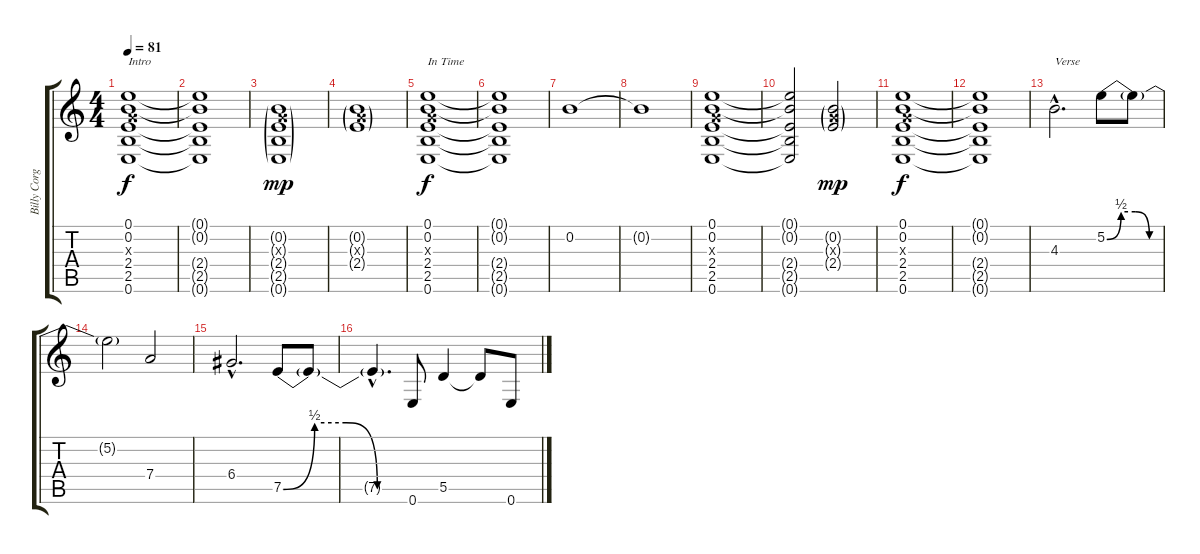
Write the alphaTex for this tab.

\track ("Billy Corgan" "Billy Corg") {instrument electricguitarjazz}
\staff {score tabs}
\tuning (E4 B3 G3 D3 A2 E2) {hide}
\ts (4 4)
\tempo 81
\clef g2
\ks c
(0.1 0.2 0.3{x} 2.4 2.5 0.6).1{txt "Intro" dy f instrument electricguitarjazz} |
(0.1{t} 0.2{t} 2.4{t} 2.5{t} 0.6{t}).1 |
(0.2{g} 0.3{g x} 2.4{g} 2.5{g} 0.6{g}).1{dy mp} |
(0.2{g} 0.3{g x} 2.4{g}).1 |
(0.1 0.2 0.3{x} 2.4 2.5 0.6).1{txt "In Time" dy f} |
(0.1{t} 0.2{t} 2.4{t} 2.5{t} 0.6{t}).1 |
0.2.1 |
0.2{t}.1 |
(0.1 0.2 0.3{x} 2.4 2.5 0.6).1 |
(0.1{t} 0.2{t} 2.4{t} 2.5{t} 0.6{t}).2 (0.2{g} 0.3{g x} 2.4{g}).2{dy mp} |
(0.1 0.2 0.3{x} 2.4 2.5 0.6).1{dy f} |
(0.1{t} 0.2{t} 2.4{t} 2.5{t} 0.6{t}).1 |
4.3{hac}.2{d txt "Verse"} 5.2{be (custom 0 0 15 2 30 2 45 0 60 0)}.8 5.2{t}.8 |
5.2{t}.2 7.4.2 |
6.4{hac}.2{d} 7.5{be (custom 0 0 15 2 30 2 45 0 60 0)}.8 7.5{t}.8 |
7.5{hac t}.4{d} 0.6.8 5.5.4 5.5{t}.8 0.6.8
